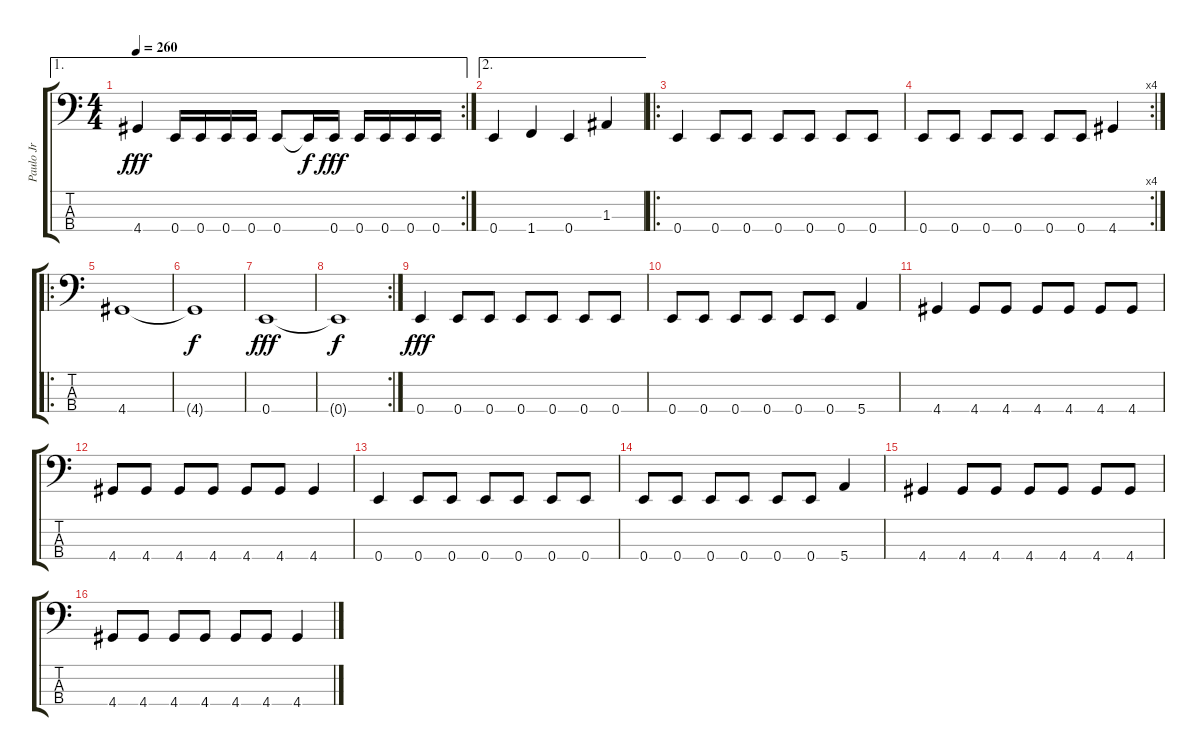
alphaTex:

\track ("Paulo Jr" "Paulo Jr") {instrument electricbasspick}
\staff {score tabs}
\tuning (G2 D2 A1 E1) {hide}
\ae 1
\rc 2
\ts (4 4)
\tempo 260
\clef f4
\ks c
4.4.4{dy fff} 0.4.16 0.4.16 0.4.16 0.4.16 0.4.8 0.4{t}.16{dy f} 0.4.16{dy fff} 0.4.16 0.4.16 0.4.16 0.4.16 |
\ae 2
0.4.4 1.4.4 0.4.4 1.3.4 |
\ro
0.4.4 0.4.8 0.4.8 0.4.8 0.4.8 0.4.8 0.4.8 |
\rc 4
0.4.8 0.4.8 0.4.8 0.4.8 0.4.8 0.4.8 4.4.4 |
\ro
4.4.1 |
4.4{t}.1{dy f} |
0.4.1{dy fff} |
\rc 2
0.4{t}.1{dy f} |
0.4.4{dy fff} 0.4.8 0.4.8 0.4.8 0.4.8 0.4.8 0.4.8 |
0.4.8 0.4.8 0.4.8 0.4.8 0.4.8 0.4.8 5.4.4 |
4.4.4 4.4.8 4.4.8 4.4.8 4.4.8 4.4.8 4.4.8 |
4.4.8 4.4.8 4.4.8 4.4.8 4.4.8 4.4.8 4.4.4 |
0.4.4 0.4.8 0.4.8 0.4.8 0.4.8 0.4.8 0.4.8 |
0.4.8 0.4.8 0.4.8 0.4.8 0.4.8 0.4.8 5.4.4 |
4.4.4 4.4.8 4.4.8 4.4.8 4.4.8 4.4.8 4.4.8 |
4.4.8 4.4.8 4.4.8 4.4.8 4.4.8 4.4.8 4.4.4
